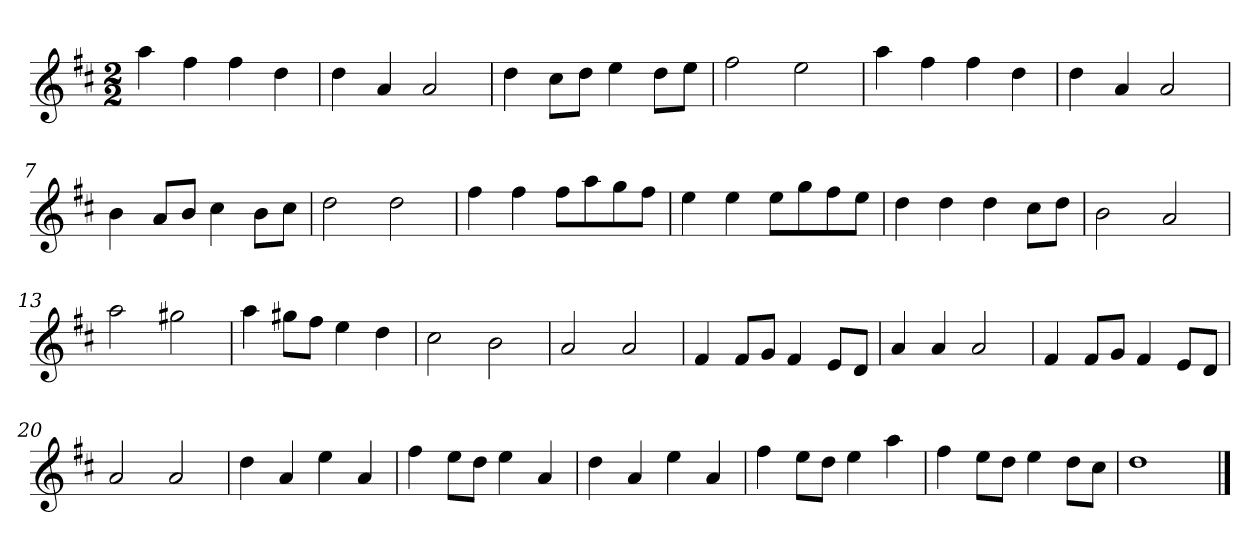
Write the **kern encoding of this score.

**kern
*part1
*staff1
*k[f#c#]
*M2/2
*MM120
=1
4aa
4ff#
4ff#
4dd
=2
4dd
4a
2a
=3
4dd
8cc#L
8ddJ
4ee
8ddL
8eeJ
=4
2ff#
2ee
=5
4aa
4ff#
4ff#
4dd
=6
4dd
4a
2a
=7
4b
8aL
8bJ
4cc#
8bL
8cc#J
=8
2dd
2dd
=9
4ff#
4ff#
8ff#L
8aa
8gg
8ff#J
=10
4ee
4ee
8eeL
8gg
8ff#
8eeJ
=11
4dd
4dd
4dd
8cc#L
8ddJ
=12
2b
2a
=13
2aa
2gg#X
=14
4aa
8gg#XL
8ff#J
4ee
4dd
=15
2cc#
2b
=16
2a
2a
=17
4f#
8f#L
8gJ
4f#
8eL
8dJ
=18
4a
4a
2a
=19
4f#
8f#L
8gJ
4f#
8eL
8dJ
=20
2a
2a
=21
4dd
4a
4ee
4a
=22
4ff#
8eeL
8ddJ
4ee
4a
=23
4dd
4a
4ee
4a
=24
4ff#
8eeL
8ddJ
4ee
4aa
=25
4ff#
8eeL
8ddJ
4ee
8ddL
8cc#J
=26
1dd
==
*-
